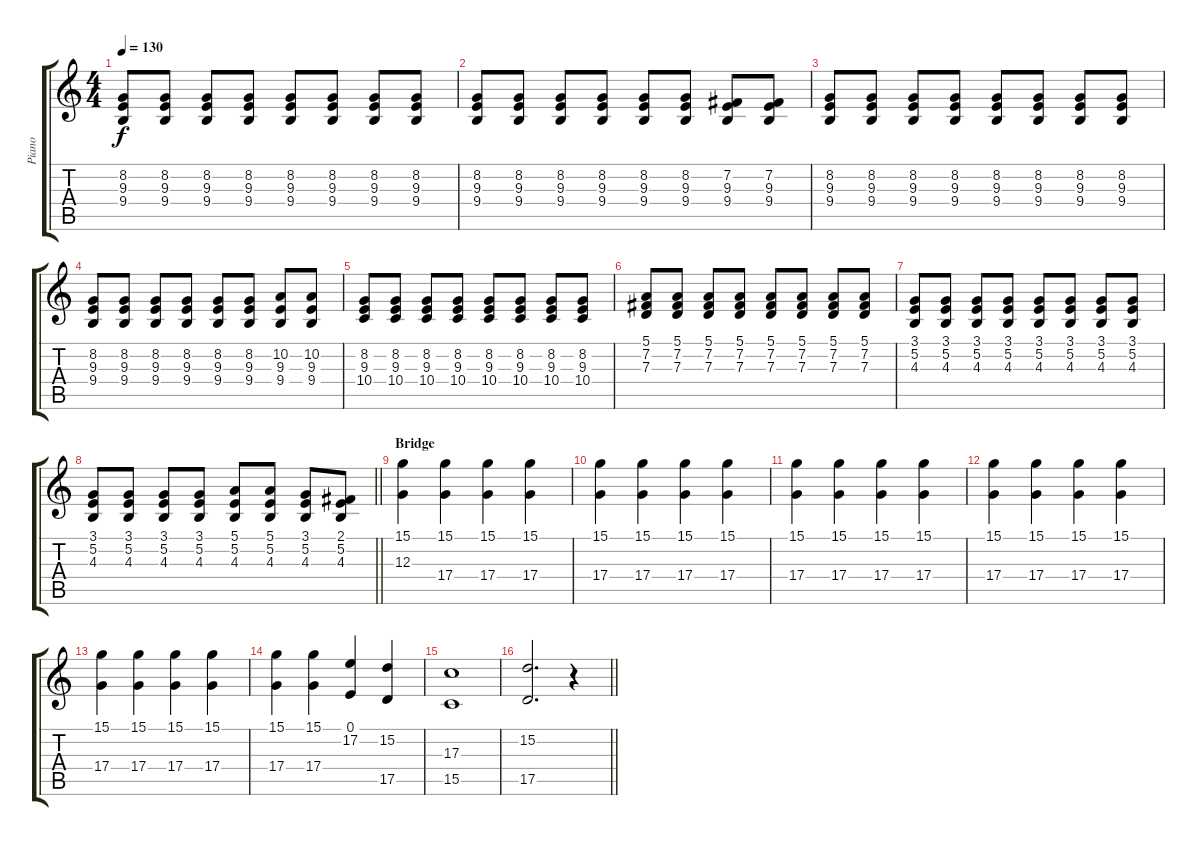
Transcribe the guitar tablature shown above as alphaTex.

\track ("Piano" "Piano") {instrument electricgrandpiano}
\staff {score tabs}
\tuning (E4 B3 G3 D3 A2 E2) {hide}
\ts (4 4)
\tempo 130
\clef g2
\ks c
(8.2 9.3 9.4).8{dy f} (8.2 9.3 9.4).8 (8.2 9.3 9.4).8 (8.2 9.3 9.4).8 (8.2 9.3 9.4).8 (8.2 9.3 9.4).8 (8.2 9.3 9.4).8 (8.2 9.3 9.4).8 |
(8.2 9.3 9.4).8 (8.2 9.3 9.4).8 (8.2 9.3 9.4).8 (8.2 9.3 9.4).8 (8.2 9.3 9.4).8 (8.2 9.3 9.4).8 (7.2 9.3 9.4).8 (7.2 9.3 9.4).8 |
(8.2 9.3 9.4).8 (8.2 9.3 9.4).8 (8.2 9.3 9.4).8 (8.2 9.3 9.4).8 (8.2 9.3 9.4).8 (8.2 9.3 9.4).8 (8.2 9.3 9.4).8 (8.2 9.3 9.4).8 |
(8.2 9.3 9.4).8 (8.2 9.3 9.4).8 (8.2 9.3 9.4).8 (8.2 9.3 9.4).8 (8.2 9.3 9.4).8 (8.2 9.3 9.4).8 (10.2 9.3 9.4).8 (10.2 9.3 9.4).8 |
(8.2 9.3 10.4).8 (8.2 9.3 10.4).8 (8.2 9.3 10.4).8 (8.2 9.3 10.4).8 (8.2 9.3 10.4).8 (8.2 9.3 10.4).8 (8.2 9.3 10.4).8 (8.2 9.3 10.4).8 |
(5.1 7.2 7.3).8 (5.1 7.2 7.3).8 (5.1 7.2 7.3).8 (5.1 7.2 7.3).8 (5.1 7.2 7.3).8 (5.1 7.2 7.3).8 (5.1 7.2 7.3).8 (5.1 7.2 7.3).8 |
(3.1 5.2 4.3).8 (3.1 5.2 4.3).8 (3.1 5.2 4.3).8 (3.1 5.2 4.3).8 (3.1 5.2 4.3).8 (3.1 5.2 4.3).8 (3.1 5.2 4.3).8 (3.1 5.2 4.3).8 |
\barLineRight lightlight
(3.1 5.2 4.3).8 (3.1 5.2 4.3).8 (3.1 5.2 4.3).8 (3.1 5.2 4.3).8 (5.1 5.2 4.3).8 (5.1 5.2 4.3).8 (3.1 5.2 4.3).8 (2.1 5.2 4.3).8 |
\section ("" "Bridge")
(15.1 12.3).4 (15.1 17.4).4 (15.1 17.4).4 (15.1 17.4).4 |
(15.1 17.4).4 (15.1 17.4).4 (15.1 17.4).4 (15.1 17.4).4 |
(15.1 17.4).4 (15.1 17.4).4 (15.1 17.4).4 (15.1 17.4).4 |
(15.1 17.4).4 (15.1 17.4).4 (15.1 17.4).4 (15.1 17.4).4 |
(15.1 17.4).4 (15.1 17.4).4 (15.1 17.4).4 (15.1 17.4).4 |
(15.1 17.4).4 (15.1 17.4).4 (0.1 17.2).4 (15.2 17.5).4 |
(17.3 15.5).1 |
\barLineRight lightlight
(15.2 17.5).2{d} r.4
